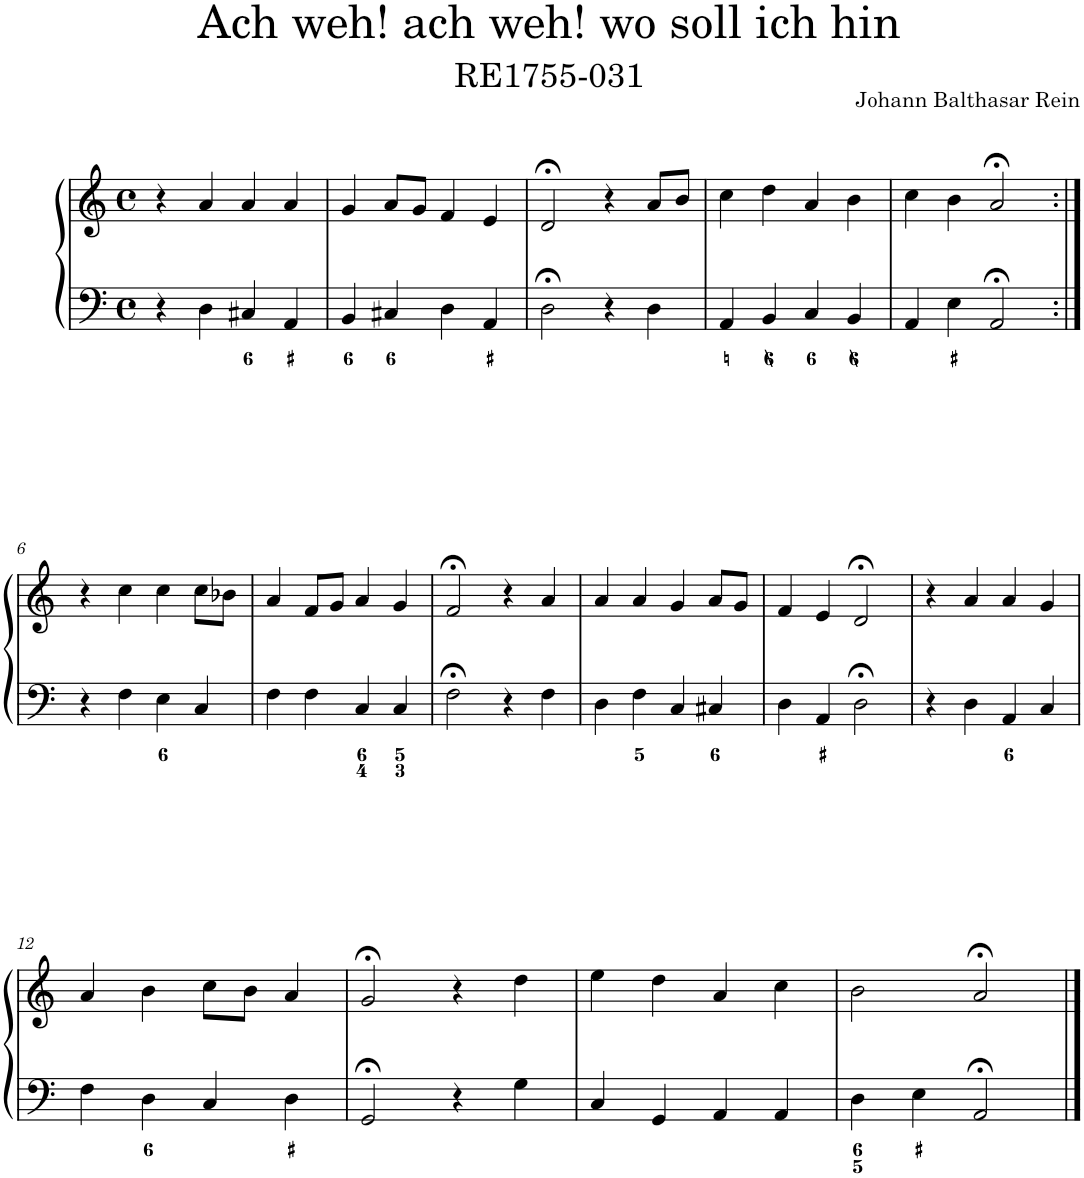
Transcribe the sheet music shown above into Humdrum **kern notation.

**kern	**kern
*part1	*part1
*staff2	*staff1
*I"Piano	*
*I'Pno.	*
*clefF4	*clefG2
*k[]	*k[]
*M4/4	*M4/4
*met(c)	*met(c)
=1	=1
4r	4r
4D\	4a/
4C#X/	4a/
4AA/	4a/
=2	=2
4BB/	4g/
4C#X/	8a/L
.	8g/J
4D\	4f/
4AA/	4e/
=3	=3
2D;<\	2d;</
4r	4r
4D\	8a/L
.	8b/J
=4	=4
4AA/	4cc\
4BB/	4dd\
4C/	4a/
4BB/	4b\
=5	=5
4AA/	4cc\
4E\	4b\
2AA;</	2a;</
!!LO:LB:g=z
=6:|!	=6:|!
4r	4r
4F\	4cc\
4E\	4cc\
4C/	8cc\L
.	8b-X\J
=7	=7
4F\	4a/
4F\	8f/L
.	8g/J
4C/	4a/
4C/	4g/
=8	=8
2F;<\	2f;</
4r	4r
4F\	4a/
=9	=9
4D\	4a/
4F\	4a/
4C/	4g/
4C#X/	8a/L
.	8g/J
=10	=10
4D\	4f/
4AA/	4e/
2D;<\	2d;</
=11	=11
4r	4r
4D\	4a/
4AA/	4a/
4C/	4g/
!!LO:LB:g=z
=12	=12
4F\	4a/
4D\	4b\
4C/	8cc\L
.	8b\J
4D\	4a/
=13	=13
2GG;</	2g;</
4r	4r
4G\	4dd\
=14	=14
4C/	4ee\
4GG/	4dd\
4AA/	4a/
4AA/	4cc\
=15	=15
4D\	2b\
4E\	.
2AA;</	2a;</
==	==
*-	*-
